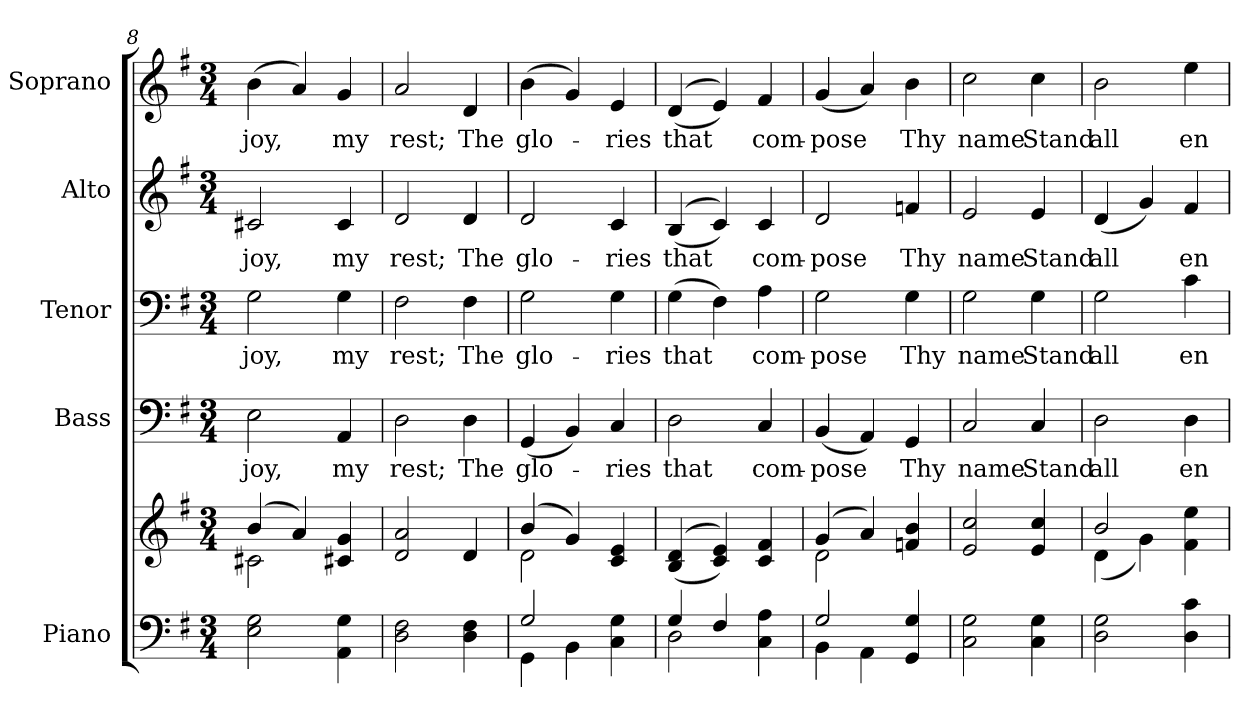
**kern	**kern	**kern	**text	**kern	**text	**kern	**text	**kern	**text
*part5	*part5	*part4	*part4	*part3	*part3	*part2	*part2	*part1	*part1
*staff6	*staff5	*staff4	*staff4	*staff3	*staff3	*staff2	*staff2	*staff1	*staff1
*I"Piano	*	*I"Bass	*	*I"Tenor	*	*I"Alto	*	*I"Soprano	*
*I'Pno.	*	*I'B.	*	*I'T.	*	*I'A.	*	*I'S.	*
*clefF4	*clefG2	*clefF4	*	*clefF4	*	*clefG2	*	*clefG2	*
*k[f#]	*k[f#]	*k[f#]	*	*k[f#]	*	*k[f#]	*	*k[f#]	*
*G:	*G:	*G:	*	*G:	*	*G:	*	*G:	*
*M3/4	*M3/4	*M3/4	*	*M3/4	*	*M3/4	*	*M3/4	*
=8	=8	=8	=8	=8	=8	=8	=8	=8	=8
*	*^	*	*	*	*	*	*	*	*
!	!	!	!	!LO:LY:b:color=#000000	!	!	!	!	!	!
!	!	!	!	!	!	!LO:LY:b:color=#000000	!	!	!	!
!	!	!	!	!	!	!	!	!LO:LY:b:color=#000000	!	!
!	!	!	!	!	!	!	!	!	!	!LO:LY:b:color=#000000
2Ei\ 2Gi	(4bi/	2c#Xi\	2Ei\	joy,	2Gi\	joy,	2c#Xi/	joy,	(4bi\	joy,
.	4ai/)	.	.	.	.	.	.	.	4ai/)	.
!	!	!	!	!LO:LY:b:color=#000000	!	!	!	!	!	!
!	!	!	!	!	!	!LO:LY:b:color=#000000	!	!	!	!
!	!	!	!	!	!	!	!	!LO:LY:b:color=#000000	!	!
!	!	!	!	!	!	!	!	!	!	!LO:LY:b:color=#000000
4AAi\ 4Gi	4c#Xi/ 4gi	4ryy	4AAi/	my	4Gi\	my	4c#i/	my	4gi/	my
*	*v	*v	*	*	*	*	*	*	*	*
=9	=9	=9	=9	=9	=9	=9	=9	=9	=9
*	*^	*	*	*	*	*	*	*	*
!	!	!	!	!LO:LY:b:color=#000000	!	!	!	!	!	!
*	*v	*v	*	*	*	*	*	*	*	*
*	*^	*	*	*	*	*	*	*	*
!	!	!	!	!	!	!LO:LY:b:color=#000000	!	!	!	!
*	*v	*v	*	*	*	*	*	*	*	*
*	*^	*	*	*	*	*	*	*	*
!	!	!	!	!	!	!	!	!LO:LY:b:color=#000000	!	!
*	*v	*v	*	*	*	*	*	*	*	*
*	*^	*	*	*	*	*	*	*	*
!	!	!	!	!	!	!	!	!	!	!LO:LY:b:color=#000000
*	*v	*v	*	*	*	*	*	*	*	*
2Di\ 2F#i	2di/ 2ai	2Di\	rest;	2F#i\	rest;	2di/	rest;	2ai/	rest;
!	!	!	!LO:LY:b:color=#000000	!	!	!	!	!	!
!	!	!	!	!	!LO:LY:b:color=#000000	!	!	!	!
!	!	!	!	!	!	!	!LO:LY:b:color=#000000	!	!
!	!	!	!	!	!	!	!	!	!LO:LY:b:color=#000000
4Di\ 4F#i	4di/	4Di\	The	4F#i\	The	4di/	The	4di/	The
=10	=10	=10	=10	=10	=10	=10	=10	=10	=10
*^	*^	*	*	*	*	*	*	*	*
!	!	!	!	!	!LO:LY:b:color=#000000	!	!	!	!	!	!
!	!	!	!	!	!	!	!LO:LY:b:color=#000000	!	!	!	!
!	!	!	!	!	!	!	!	!	!LO:LY:b:color=#000000	!	!
!	!	!	!	!	!	!	!	!	!	!	!LO:LY:b:color=#000000
2Gi/	4GGi\	(4bi/	2di\	(4GGi/	glo-	2Gi\	glo-	2di/	glo-	(4bi\	glo-
.	4BBi\	4gi/)	.	4BBi/)	.	.	.	.	.	4gi/)	.
!	!	!	!	!	!LO:LY:b:color=#000000	!	!	!	!	!	!
!	!	!	!	!	!	!	!LO:LY:b:color=#000000	!	!	!	!
!	!	!	!	!	!	!	!	!	!LO:LY:b:color=#000000	!	!
!	!	!	!	!	!	!	!	!	!	!	!LO:LY:b:color=#000000
4Ci\ 4Gi	4ryy	4ci/ 4ei	4ryy	4Ci/	-ries	4Gi\	-ries	4ci/	-ries	4ei/	-ries
*	*	*v	*v	*	*	*	*	*	*	*	*
!!LO:PB:g=z
=11	=11	=11	=11	=11	=11	=11	=11	=11	=11	=11
*	*	*^	*	*	*	*	*	*	*	*
!	!	!	!	!	!LO:LY:b:color=#000000	!	!	!	!	!	!
*	*	*v	*v	*	*	*	*	*	*	*	*
*	*	*^	*	*	*	*	*	*	*	*
!	!	!	!	!	!	!	!LO:LY:b:color=#000000	!	!	!	!
*	*	*v	*v	*	*	*	*	*	*	*	*
*	*	*^	*	*	*	*	*	*	*	*
!	!	!	!	!	!	!	!	!	!LO:LY:b:color=#000000	!	!
*	*	*v	*v	*	*	*	*	*	*	*	*
*	*	*^	*	*	*	*	*	*	*	*
!	!	!	!	!	!	!	!	!	!	!	!LO:LY:b:color=#000000
*	*	*v	*v	*	*	*	*	*	*	*	*
4Gi/	2Di\	((4Bi/ 4di	2Di\	that	(4Gi\	that	((4Bi/	that	((4di/	that
4F#i/	.	4ci/ 4ei))	.	.	4F#i\)	.	4ci/))	.	4ei/))	.
!	!	!	!	!LO:LY:b:color=#000000	!	!	!	!	!	!
!	!	!	!	!	!	!LO:LY:b:color=#000000	!	!	!	!
!	!	!	!	!	!	!	!	!LO:LY:b:color=#000000	!	!
!	!	!	!	!	!	!	!	!	!	!LO:LY:b:color=#000000
4Ci\ 4Ai	4ryy	4ci/ 4f#i	4Ci/	com-	4Ai\	com-	4ci/	com-	4f#i/	com-
=12	=12	=12	=12	=12	=12	=12	=12	=12	=12	=12
*	*	*^	*	*	*	*	*	*	*	*
!	!	!	!	!	!LO:LY:b:color=#000000	!	!	!	!	!	!
!	!	!	!	!	!	!	!LO:LY:b:color=#000000	!	!	!	!
!	!	!	!	!	!	!	!	!	!LO:LY:b:color=#000000	!	!
!	!	!	!	!	!	!	!	!	!	!	!LO:LY:b:color=#000000
2Gi/	4BBi\	(4gi/	2di\	(4BBi/	-pose	2Gi\	-pose	2di/	-pose	(4gi/	-pose
.	4AAi\	4ai/)	.	4AAi/)	.	.	.	.	.	4ai/)	.
!	!	!	!	!	!LO:LY:b:color=#000000	!	!	!	!	!	!
!	!	!	!	!	!	!	!LO:LY:b:color=#000000	!	!	!	!
!	!	!	!	!	!	!	!	!	!LO:LY:b:color=#000000	!	!
!	!	!	!	!	!	!	!	!	!	!	!LO:LY:b:color=#000000
4GGi/ 4Gi	4ryy	4fni/ 4bi	4ryy	4GGi/	Thy	4Gi\	Thy	4fni/	Thy	4bi\	Thy
*v	*v	*	*	*	*	*	*	*	*	*	*
*	*v	*v	*	*	*	*	*	*	*	*
=13	=13	=13	=13	=13	=13	=13	=13	=13	=13
*^	*^	*	*	*	*	*	*	*	*
!	!	!	!	!	!LO:LY:b:color=#000000	!	!	!	!	!	!
*v	*v	*	*	*	*	*	*	*	*	*	*
*	*v	*v	*	*	*	*	*	*	*	*
*^	*^	*	*	*	*	*	*	*	*
!	!	!	!	!	!	!	!LO:LY:b:color=#000000	!	!	!	!
*v	*v	*	*	*	*	*	*	*	*	*	*
*	*v	*v	*	*	*	*	*	*	*	*
*^	*^	*	*	*	*	*	*	*	*
!	!	!	!	!	!	!	!	!	!LO:LY:b:color=#000000	!	!
*v	*v	*	*	*	*	*	*	*	*	*	*
*	*v	*v	*	*	*	*	*	*	*	*
*^	*^	*	*	*	*	*	*	*	*
!	!	!	!	!	!	!	!	!	!	!	!LO:LY:b:color=#000000
*v	*v	*	*	*	*	*	*	*	*	*	*
*	*v	*v	*	*	*	*	*	*	*	*
2Ci\ 2Gi	2ei/ 2cci	2Ci/	name	2Gi\	name	2ei/	name	2cci\	name
!	!	!	!LO:LY:b:color=#000000	!	!	!	!	!	!
!	!	!	!	!	!LO:LY:b:color=#000000	!	!	!	!
!	!	!	!	!	!	!	!LO:LY:b:color=#000000	!	!
!	!	!	!	!	!	!	!	!	!LO:LY:b:color=#000000
4Ci\ 4Gi	4ei/ 4cci	4Ci/	Stand	4Gi\	Stand	4ei/	Stand	4cci\	Stand
=14	=14	=14	=14	=14	=14	=14	=14	=14	=14
*	*^	*	*	*	*	*	*	*	*
!	!	!	!	!LO:LY:b:color=#000000	!	!	!	!	!	!
!	!	!	!	!	!	!LO:LY:b:color=#000000	!	!	!	!
!	!	!	!	!	!	!	!	!LO:LY:b:color=#000000	!	!
!	!	!	!	!	!	!	!	!	!	!LO:LY:b:color=#000000
2Di\ 2Gi	2bi/	(4di\	2Di\	all	2Gi\	all	(4di/	all	2bi\	all
.	.	4gi\)	.	.	.	.	4gi/)	.	.	.
!	!	!	!	!LO:LY:b:color=#000000	!	!	!	!	!	!
!	!	!	!	!	!	!LO:LY:b:color=#000000	!	!	!	!
!	!	!	!	!	!	!	!	!LO:LY:b:color=#000000	!	!
!	!	!	!	!	!	!	!	!	!	!LO:LY:b:color=#000000
4Di\ 4ci	4f#i\ 4eei	4ryy	4Di\	en-	4ci\	en-	4f#i/	en-	4eei\	en-
*	*v	*v	*	*	*	*	*	*	*	*
=	=	=	=	=	=	=	=	=	=
*-	*-	*-	*-	*-	*-	*-	*-	*-	*-
